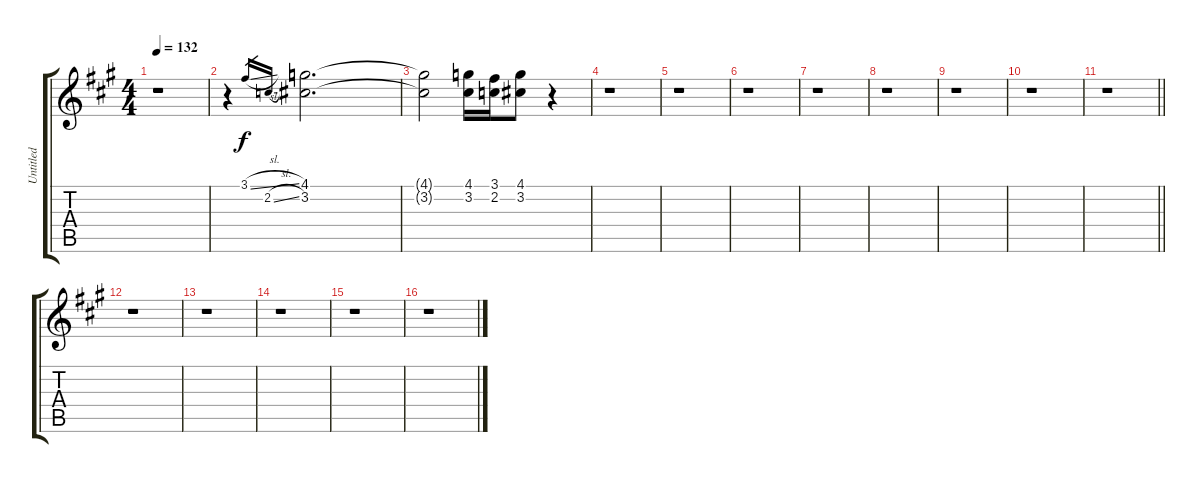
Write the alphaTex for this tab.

\track ("Untitled" "Untitled") {instrument distortionguitar}
\staff {score tabs}
\tuning (Eb4 Bb3 Gb3 Db3 Ab2 Eb2) {hide}
\ts (4 4)
\tempo 132
\clef g2
\ks a
r.1{dy f} |
r.4 3.1{sl}.16{gr} 2.2{sl}.16{gr} (4.1 3.2).2{d} |
(4.1{t} 3.2{t}).2 (4.1 3.2).16 (3.1 2.2).16 (4.1 3.2).8 r.4 |
r.1 |
r.1 |
r.1 |
r.1 |
r.1 |
r.1 |
r.1 |
\barLineRight lightlight
r.1 |
r.1 |
r.1 |
r.1 |
r.1 |
r.1
